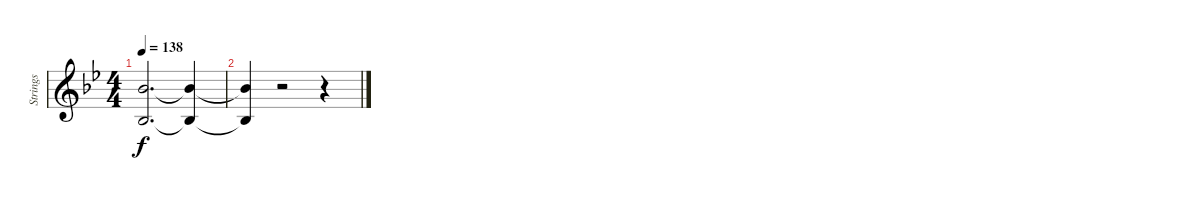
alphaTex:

\track ("Strings" "Strings") {instrument stringensemble1}
\staff {score}
\tuning (E5 B4 G4 D4 A3 E3) {hide}
\ts (4 4)
\tempo 138
\clef g2
\ks bb
(3.3{t} 1.5{t}).2{d dy f} (3.3{t} 1.5{t}).4{volume 0} |
(3.3{t} 1.5{t}).4 r.2 r.4
